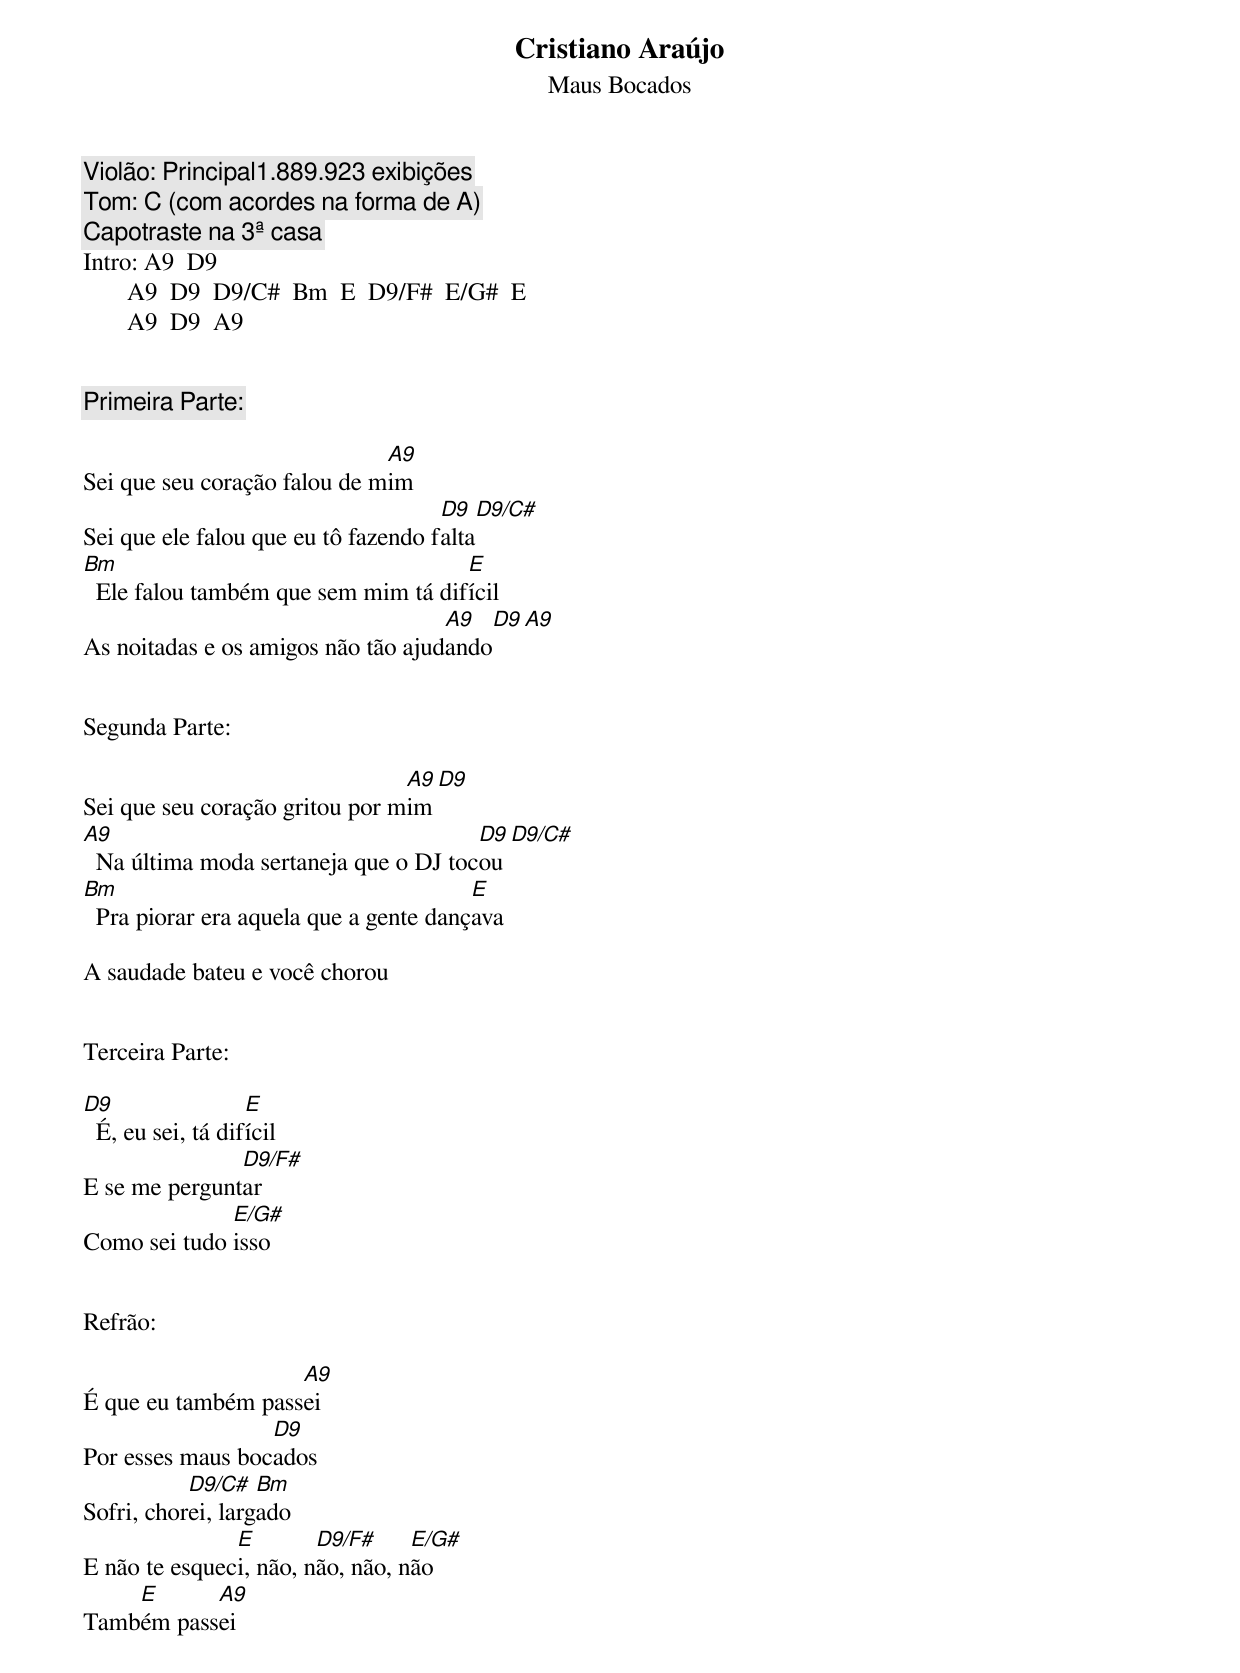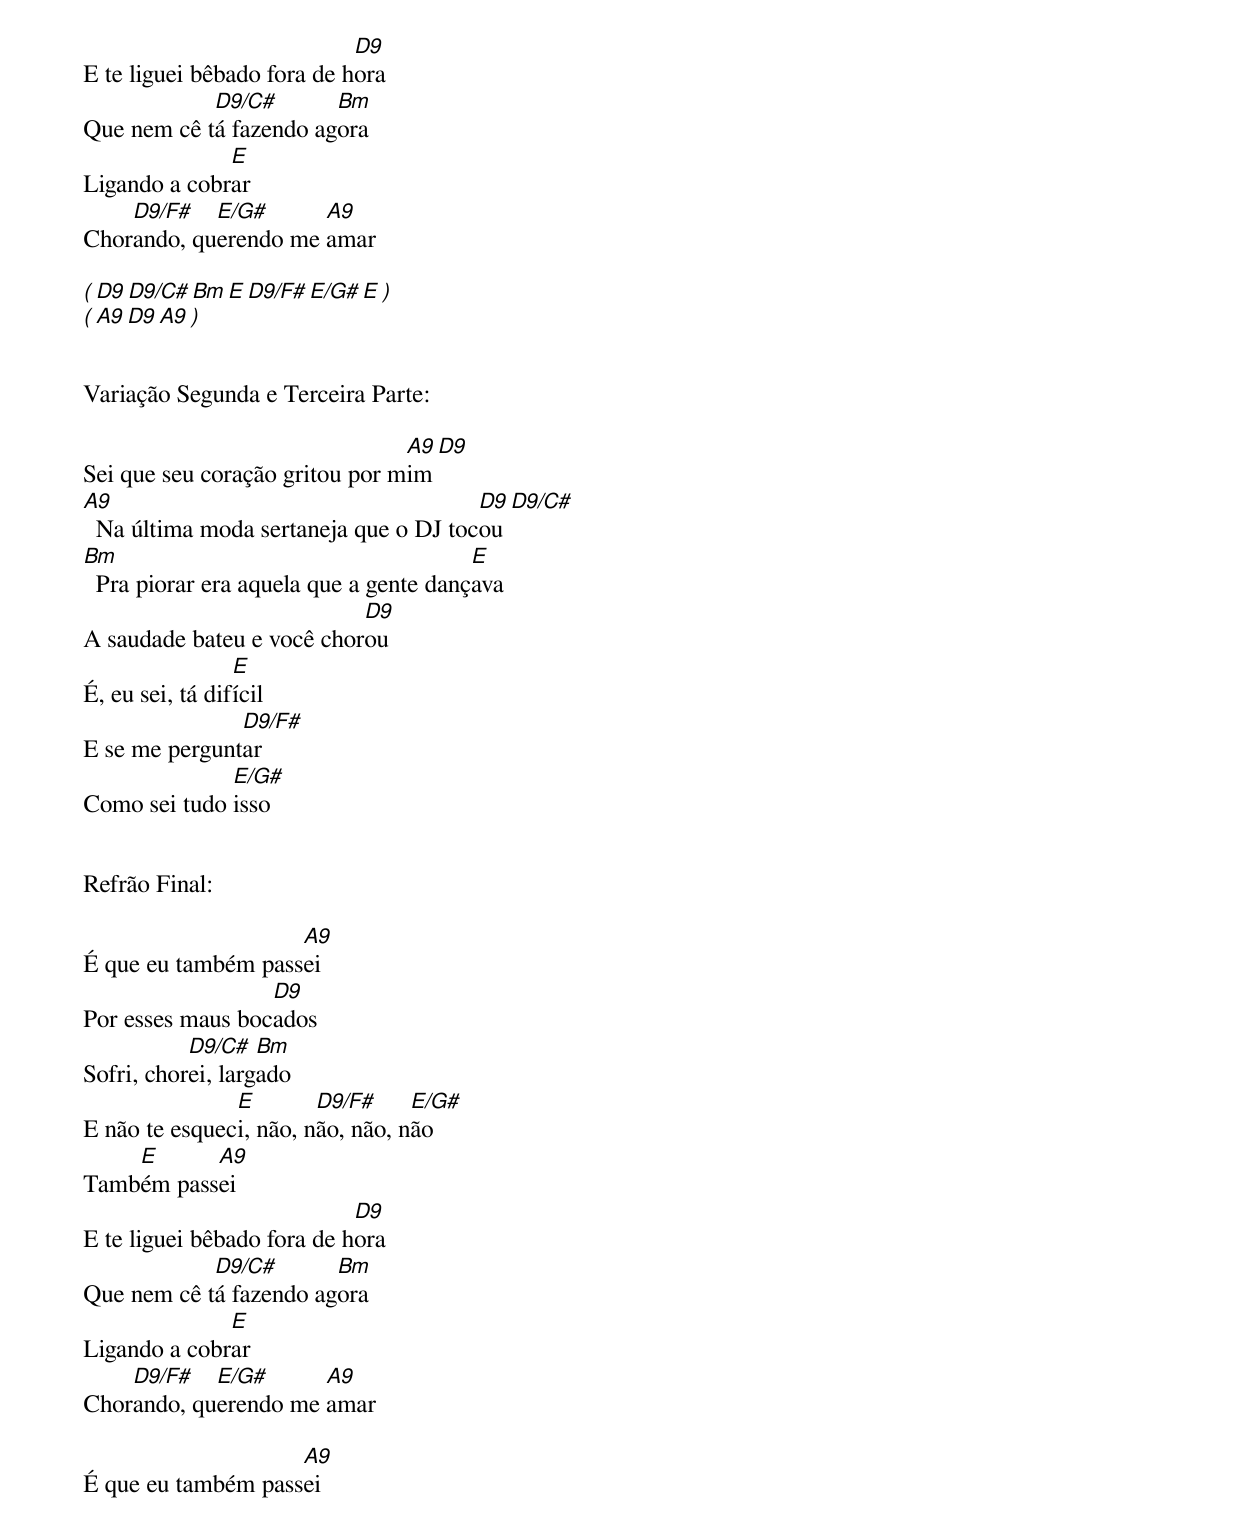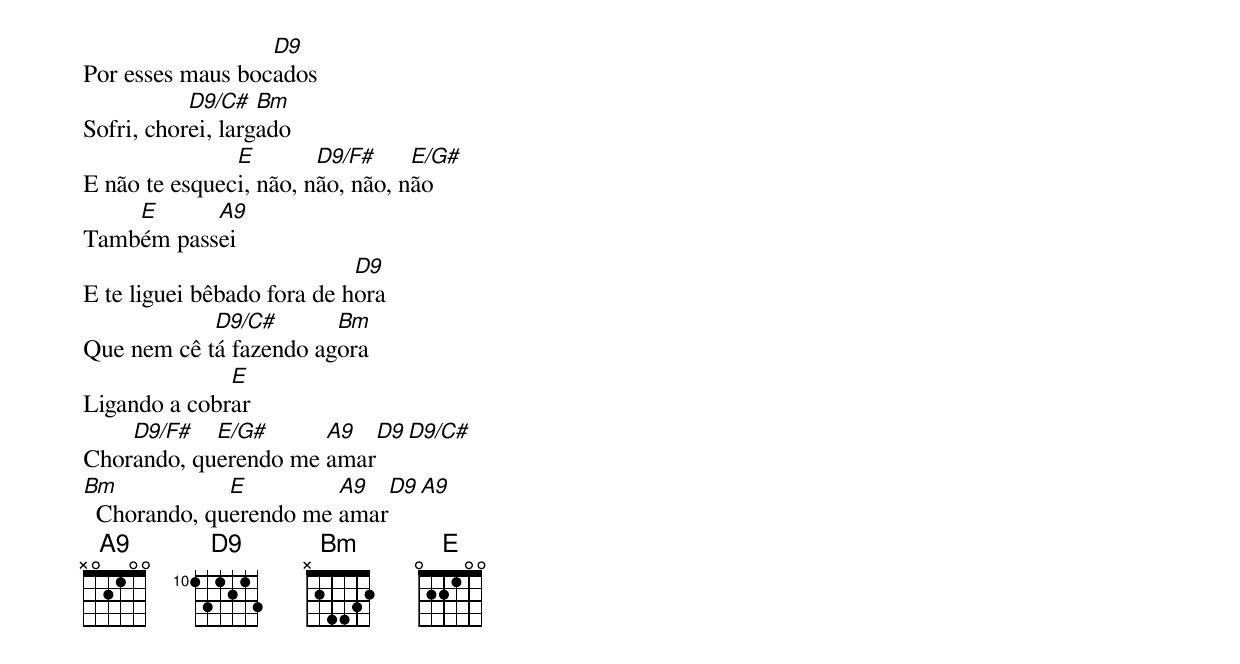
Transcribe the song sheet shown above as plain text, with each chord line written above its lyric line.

Cristiano Araújo
Maus Bocados
Violão: Principal1.889.923 exibições
Tom: C (com acordes na forma de A)
Capotraste na 3ª casa
Intro: A9  D9
       A9  D9  D9/C#  Bm  E  D9/F#  E/G#  E
       A9  D9  A9


Primeira Parte:

                              A9
Sei que seu coração falou de mim
                                     D9   D9/C#
Sei que ele falou que eu tô fazendo falta
Bm                                   E
  Ele falou também que sem mim tá difícil
                                    A9   D9  A9
As noitadas e os amigos não tão ajudando


Segunda Parte:

                                A9  D9
Sei que seu coração gritou por mim
A9                                     D9  D9/C#
  Na última moda sertaneja que o DJ tocou
Bm                                      E
  Pra piorar era aquela que a gente dançava

A saudade bateu e você chorou


Terceira Parte:

D9                 E
  É, eu sei, tá difícil
               D9/F#
E se me perguntar
              E/G#
Como sei tudo isso


Refrão:

                    A9
É que eu também passei
                  D9
Por esses maus bocados
           D9/C#   Bm
Sofri, chorei, largado
               E        D9/F#     E/G#
E não te esqueci, não, não, não, não
    E      A9
Também passei
                            D9
E te liguei bêbado fora de hora
            D9/C#       Bm
Que nem cê tá fazendo agora
              E
Ligando a cobrar
    D9/F#   E/G#      A9
Chorando, querendo me amar

( D9  D9/C#  Bm  E  D9/F#  E/G#  E )
( A9  D9  A9 )


Variação Segunda e Terceira Parte:

                                A9  D9
Sei que seu coração gritou por mim
A9                                     D9  D9/C#
  Na última moda sertaneja que o DJ tocou
Bm                                      E
  Pra piorar era aquela que a gente dançava
                           D9
A saudade bateu e você chorou
                 E
É, eu sei, tá difícil
               D9/F#
E se me perguntar
              E/G#
Como sei tudo isso


Refrão Final:

                    A9
É que eu também passei
                  D9
Por esses maus bocados
           D9/C#   Bm
Sofri, chorei, largado
               E        D9/F#     E/G#
E não te esqueci, não, não, não, não
    E      A9
Também passei
                            D9
E te liguei bêbado fora de hora
            D9/C#       Bm
Que nem cê tá fazendo agora
              E
Ligando a cobrar
    D9/F#   E/G#      A9
Chorando, querendo me amar

                    A9
É que eu também passei
                  D9
Por esses maus bocados
           D9/C#   Bm
Sofri, chorei, largado
               E        D9/F#     E/G#
E não te esqueci, não, não, não, não
    E      A9
Também passei
                            D9
E te liguei bêbado fora de hora
            D9/C#       Bm
Que nem cê tá fazendo agora
              E
Ligando a cobrar
    D9/F#   E/G#      A9   D9  D9/C#
Chorando, querendo me amar
Bm            E         A9   D9  A9
  Chorando, querendo me amar
